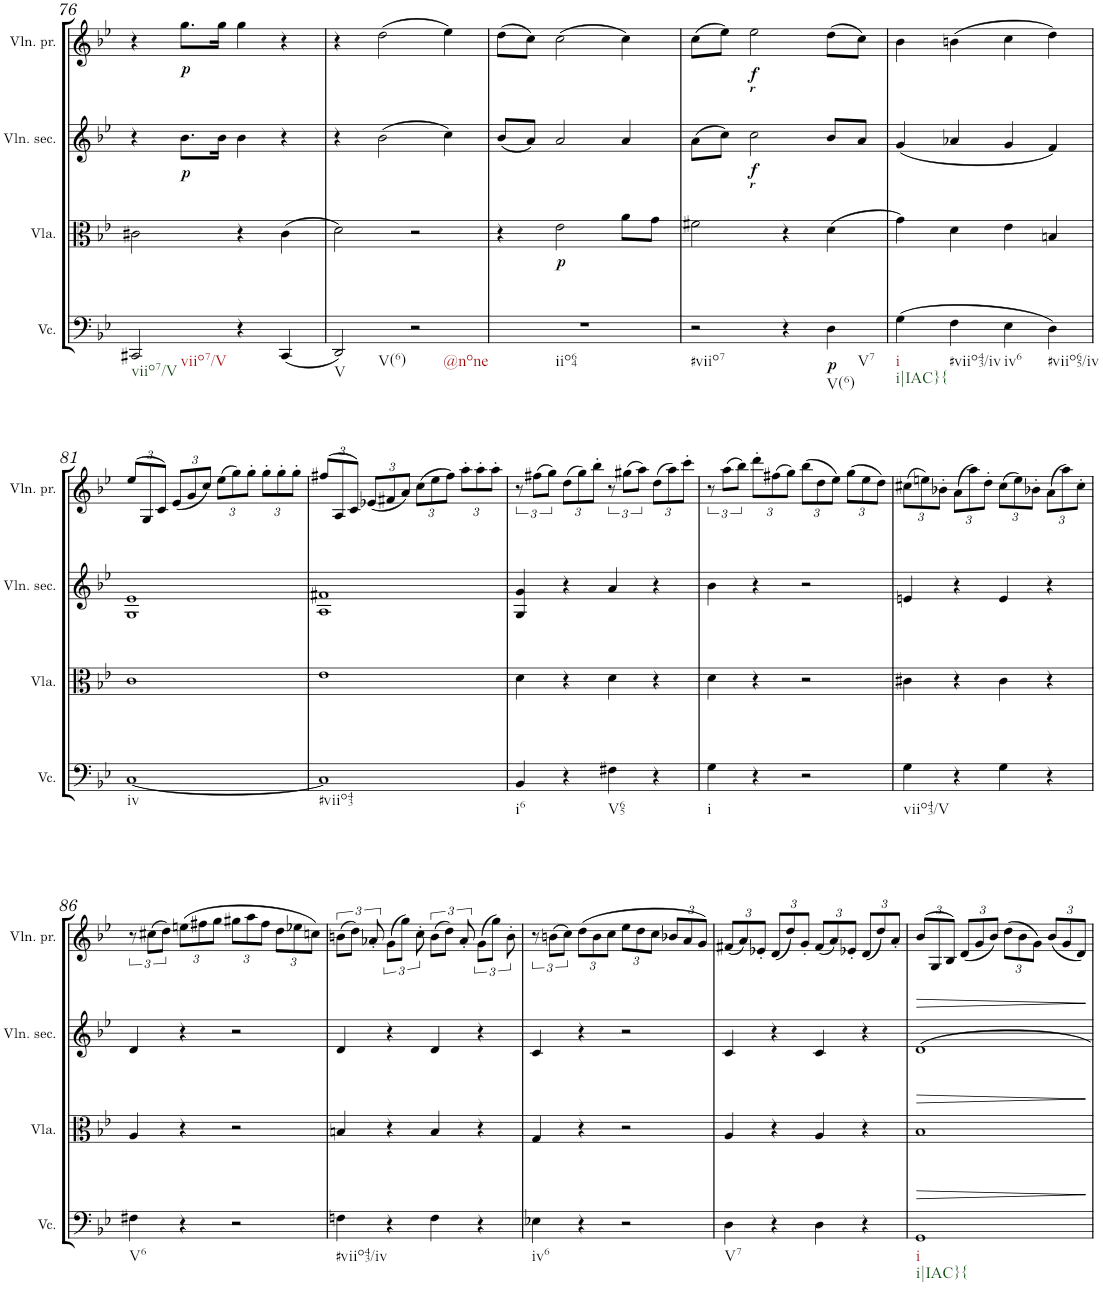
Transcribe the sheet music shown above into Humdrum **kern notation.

**kern	**dynam	**kern	**dynam	**kern	**dynam	**kern	**dynam
*part4	*part4	*part3	*part3	*part2	*part2	*part1	*part1
*staff4	*staff4	*staff3	*staff3	*staff2	*staff2	*staff1	*staff1
*I"Violoncelle	*	*I"Viola	*	*I"Violino secondo	*	*I"Violino primo	*
*I'Vc.	*	*I'Vla.	*	*I'Vln. sec.	*	*I'Vln. pr.	*
!!LO:PB:g=z
*clefF4	*	*clefC3	*	*clefG2	*	*clefG2	*
*k[b-e-]	*	*k[b-e-]	*	*k[b-e-]	*	*k[b-e-]	*
*B-:	*	*B-:	*	*B-:	*	*B-:	*
*M2/2	*	*M2/2	*	*M2/2	*	*M2/2	*
*met(c|)	*	*met(c|)	*	*met(c|)	*	*met(c|)	*
=76	=76	=76	=76	=76	=76	=76	=76
!LO:TX:b:t=viio7/V	!	!	!	!	!	!	!
!LO:TX:b:t=viio7/V	!	!	!	!	!	!	!
2CC#X/	.	2c#X\	.	4r	.	4r	.
!	!	!	!	!	!LO:DY:b	!	!LO:DY:b
.	.	.	.	8.b-\L	p	8.gg\L	p
.	.	.	.	16b-\Jk	.	16gg\Jk	.
4r	.	4r	.	4b-\	.	4gg\	.
(<4CC#/	.	(>4c#\	.	4r	.	4r	.
=77	=77	=77	=77	=77	=77	=77	=77
!LO:TX:b:t=V	!	!	!	!	!	!	!
!LO:TX:b:t=V(6)	!	!	!	!	!	!	!
2DD/)	.	2d\)	.	4r	.	4r	.
.	.	.	.	(>2b-\	.	(>2dd\	.
!LO:TX:b:t=@none	!	!	!	!	!	!	!
2r	.	2r	.	.	.	.	.
.	.	.	.	4cc\)	.	4ee-\)	.
=78	=78	=78	=78	=78	=78	=78	=78
!LO:TX:b:t=iio64	!	!	!	!	!	!	!
1r	.	4r	.	(<8b-/L	.	(>8dd\L	.
.	.	.	.	8a/J)	.	8cc\J)	.
!	!	!	!LO:DY:b	!	!	!	!
.	.	2e-\	p	2a/	.	(>2cc\	.
.	.	8a\L	.	4a/	.	4cc\)	.
.	.	8g\J	.	.	.	.	.
=79	=79	=79	=79	=79	=79	=79	=79
!LO:TX:b:t=#viio7	!	!	!	!	!	!	!
2r	.	2f#X\	.	(>8a\L	.	(>8cc\L	.
.	.	.	.	8cc\J)	.	8ee-\J)	.
!	!	!	!	!	!	!LO:TX:b:Bi:t=r	!
!	!	!	!	!LO:TX:b:Bi:t=r	!	!	!
!	!	!	!	!	!LO:DY:b	!	!LO:DY:b
.	.	.	.	2cc\	f	2ee-\	f
4r	.	4r	.	.	.	.	.
!LO:TX:b:t=V(6)	!	!	!	!	!	!	!
!LO:TX:b:t=V7	!	!	!	!	!	!	!
!	!LO:DY:b	!	!	!	!	!	!
4D\	p	(>4d\	.	8b-/L	.	(>8dd\L	.
.	.	.	.	8a/J	.	8cc\J)	.
=80	=80	=80	=80	=80	=80	=80	=80
!LO:TX:b:t=i	!	!	!	!	!	!	!
!LO:TX:b:t=i|IAC}{	!	!	!	!	!	!	!
(>4G\	.	4g\)	.	(<4g/	.	4b-\	.
!LO:TX:b:t=#viio43/iv	!	!	!	!	!	!	!
4F\	.	4d\	.	4a-X/	.	(>4bn\	.
!LO:TX:b:t=iv6	!	!	!	!	!	!	!
4E-\	.	4e-\	.	4g/	.	4cc\	.
!LO:TX:b:t=#viio65/iv	!	!	!	!	!	!	!
4D\)	.	4Bn/	.	4f/)	.	4dd\)	.
!!LO:LB:g=z
=81	=81	=81	=81	=81	=81	=81	=81
*	*	*	*	*	*	*Xbrackettup	*
!LO:TX:b:t=iv	!	!	!	!	!	!	!
[1C	.	1c	.	1G 1e-	.	(>12ee-/L	.
.	.	.	.	.	.	12G/	.
.	.	.	.	.	.	12c/J)	.
.	.	.	.	.	.	(<12e-/L	.
.	.	.	.	.	.	12g/	.
.	.	.	.	.	.	12cc/J)	.
.	.	.	.	.	.	(>12ee-\L	.
.	.	.	.	.	.	12gg\)	.
.	.	.	.	.	.	12gg'\J	.
.	.	.	.	.	.	12gg'\L	.
.	.	.	.	.	.	12gg'\	.
.	.	.	.	.	.	12gg'\J	.
=82	=82	=82	=82	=82	=82	=82	=82
!LO:TX:b:t=#viio43	!	!	!	!	!	!	!
1C]	.	1e-	.	1A 1f#X	.	(>12ff#X/L	.
.	.	.	.	.	.	12A/	.
.	.	.	.	.	.	12c/J)	.
.	.	.	.	.	.	(<12e-X/L	.
.	.	.	.	.	.	12f#X/	.
.	.	.	.	.	.	12a/J)	.
.	.	.	.	.	.	(>12cc\L	.
.	.	.	.	.	.	12ee-\	.
.	.	.	.	.	.	12ff#\J)	.
.	.	.	.	.	.	12aa'\L	.
.	.	.	.	.	.	12aa'\	.
.	.	.	.	.	.	12aa'\J	.
=83	=83	=83	=83	=83	=83	=83	=83
*	*	*	*	*	*	*brackettup	*
!LO:TX:b:t=i6	!	!	!	!	!	!	!
4BB-/	.	4d\	.	4G/ 4g/	.	12r	.
.	.	.	.	.	.	(>12ff#X\L	.
.	.	.	.	.	.	12gg\J)	.
*	*	*	*	*	*	*Xbrackettup	*
4r	.	4r	.	4r	.	(>12dd\L	.
.	.	.	.	.	.	12gg\)	.
.	.	.	.	.	.	12bb-'\J	.
*	*	*	*	*	*	*brackettup	*
!LO:TX:b:t=V65	!	!	!	!	!	!	!
4F#X\	.	4d\	.	4a/	.	12r	.
.	.	.	.	.	.	(>12gg#X\L	.
.	.	.	.	.	.	12aa\J)	.
*	*	*	*	*	*	*Xbrackettup	*
4r	.	4r	.	4r	.	(>12dd\L	.
.	.	.	.	.	.	12aa\)	.
.	.	.	.	.	.	12ccc'\J	.
=84	=84	=84	=84	=84	=84	=84	=84
*	*	*	*	*	*	*brackettup	*
!LO:TX:b:t=i	!	!	!	!	!	!	!
4G\	.	4d\	.	4b-\	.	12r	.
.	.	.	.	.	.	(>12aa\L	.
.	.	.	.	.	.	12bb-\J)	.
*	*	*	*	*	*	*Xbrackettup	*
4r	.	4r	.	4r	.	12ddd'\L	.
.	.	.	.	.	.	(>12ff#X\	.
.	.	.	.	.	.	12gg\J)	.
2r	.	2r	.	2r	.	(>12bb-\L	.
.	.	.	.	.	.	12dd\	.
.	.	.	.	.	.	12ee-\J)	.
.	.	.	.	.	.	(>12gg\L	.
.	.	.	.	.	.	12ee-\	.
.	.	.	.	.	.	12dd\J)	.
=85	=85	=85	=85	=85	=85	=85	=85
!LO:TX:b:t=viio43/V	!	!	!	!	!	!	!
4G\	.	4c#X\	.	4en/	.	(>12cc#X\L	.
.	.	.	.	.	.	12een\)	.
.	.	.	.	.	.	12b-X'\J	.
4r	.	4r	.	4r	.	(>12a\L	.
.	.	.	.	.	.	12aa\)	.
.	.	.	.	.	.	12dd'\J	.
4G\	.	4c#\	.	4e/	.	(>12cc#\L	.
.	.	.	.	.	.	12ee\)	.
.	.	.	.	.	.	12b-X'\J	.
4r	.	4r	.	4r	.	(>12a\L	.
.	.	.	.	.	.	12aa\)	.
.	.	.	.	.	.	12cc#'\J	.
!!LO:LB:g=z
=86	=86	=86	=86	=86	=86	=86	=86
*	*	*	*	*	*	*brackettup	*
!LO:TX:b:t=V6	!	!	!	!	!	!	!
4F#X\	.	4A/	.	4d/	.	12r	.
.	.	.	.	.	.	(>12cc#X\L	.
.	.	.	.	.	.	12dd\J)	.
*	*	*	*	*	*	*Xbrackettup	*
4r	.	4r	.	4r	.	(>12een\L	.
.	.	.	.	.	.	12ff#X\	.
.	.	.	.	.	.	12gg\J	.
2r	.	2r	.	2r	.	12gg#X\L	.
.	.	.	.	.	.	12aa\	.
.	.	.	.	.	.	12ff#\J	.
.	.	.	.	.	.	12dd\L	.
.	.	.	.	.	.	12ee-X\	.
.	.	.	.	.	.	12ccn\J)	.
=87	=87	=87	=87	=87	=87	=87	=87
*	*	*	*	*	*	*brackettup	*
!LO:TX:b:t=#viio43/iv	!	!	!	!	!	!	!
4Fn\	.	4Bn/	.	4d/	.	(>12bn\L	.
.	.	.	.	.	.	12dd\J)	.
.	.	.	.	.	.	12a-X'/	.
4r	.	4r	.	4r	.	(>12g\L	.
.	.	.	.	.	.	12gg\J)	.
.	.	.	.	.	.	12cc'\	.
4F\	.	4B/	.	4d/	.	(>12b\L	.
.	.	.	.	.	.	12dd\J)	.
.	.	.	.	.	.	12a-'/	.
4r	.	4r	.	4r	.	(>12g\L	.
.	.	.	.	.	.	12gg\J)	.
.	.	.	.	.	.	12b'\	.
=88	=88	=88	=88	=88	=88	=88	=88
!LO:TX:b:t=iv6	!	!	!	!	!	!	!
4E-X\	.	4G/	.	4c/	.	12r	.
.	.	.	.	.	.	(>12bn\L	.
.	.	.	.	.	.	12cc\J)	.
*	*	*	*	*	*	*Xbrackettup	*
4r	.	4r	.	4r	.	(>12dd\L	.
.	.	.	.	.	.	12b\	.
.	.	.	.	.	.	12cc\J	.
2r	.	2r	.	2r	.	12ee-\L	.
.	.	.	.	.	.	12dd\	.
.	.	.	.	.	.	12cc\J	.
.	.	.	.	.	.	12b-X/L	.
.	.	.	.	.	.	12a/	.
.	.	.	.	.	.	12g/J)	.
=89	=89	=89	=89	=89	=89	=89	=89
!LO:TX:b:t=V7	!	!	!	!	!	!	!
4D\	.	4A/	.	4c/	.	(<12f#X/L	.
.	.	.	.	.	.	12a/)	.
.	.	.	.	.	.	12e-X'/J	.
4r	.	4r	.	4r	.	(<12d/L	.
.	.	.	.	.	.	12dd/)	.
.	.	.	.	.	.	12g'/J	.
4D\	.	4A/	.	4c/	.	(<12f#/L	.
.	.	.	.	.	.	12a/)	.
.	.	.	.	.	.	12e-X'/J	.
4r	.	4r	.	4r	.	(<12d/L	.
.	.	.	.	.	.	12dd/)	.
.	.	.	.	.	.	12a'/J	.
=90	=90	=90	=90	=90	=90	=90	=90
!LO:TX:b:t=i	!	!	!	!	!	!	!
!LO:TX:b:t=i|IAC}{	!	!	!	!	!	!	!
!	!LO:HP:b	!	!LO:HP:b	!	!LO:HP:b	!	!
1GG	>	1B-	>	1d	>	(>12b-/L	.
.	.	.	.	.	.	12G/	.
.	.	.	.	.	.	12B-/J)	.
.	.	.	.	.	.	(<12d/L	.
.	.	.	.	.	.	12g/	.
.	.	.	.	.	.	12b-/J)	.
.	.	.	.	.	.	(>12dd\L	.
.	.	.	.	.	.	12b-\	.
.	.	.	.	.	.	12g\J)	.
.	.	.	.	.	.	(<12b-/L	.
.	.	.	.	.	.	12g/	.
.	.	.	.	.	.	12d/J)	.
.	]	.	]	.	]	.	.
=	=	=	=	=	=	=	=
*-	*-	*-	*-	*-	*-	*-	*-
